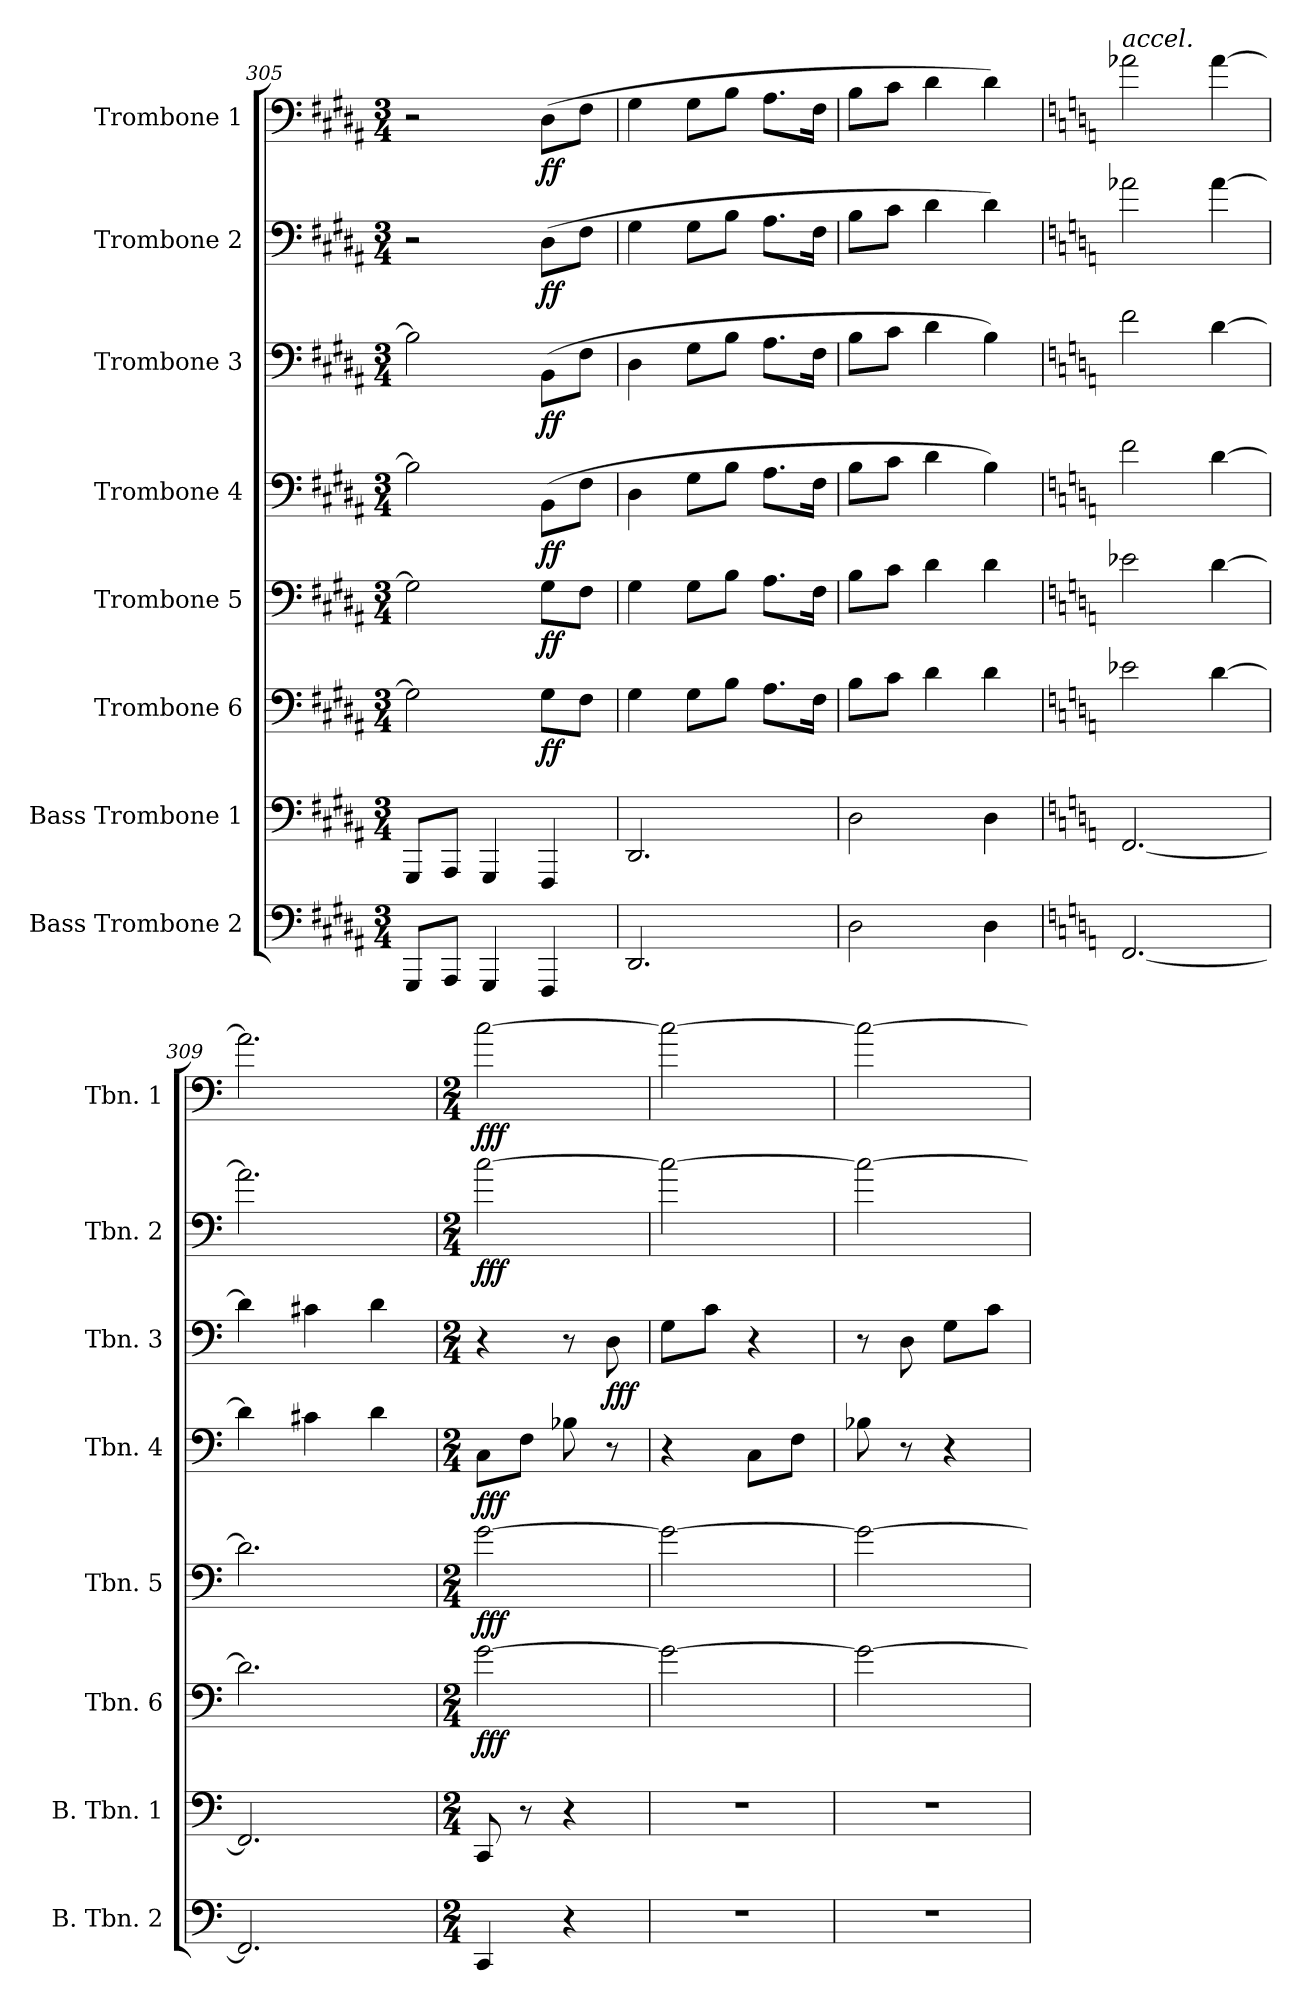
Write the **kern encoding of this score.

**kern	**kern	**kern	**dynam	**kern	**dynam	**kern	**dynam	**kern	**dynam	**kern	**dynam	**kern	**dynam
*part8	*part7	*part6	*part6	*part5	*part5	*part4	*part4	*part3	*part3	*part2	*part2	*part1	*part1
*staff8	*staff7	*staff6	*staff6	*staff5	*staff5	*staff4	*staff4	*staff3	*staff3	*staff2	*staff2	*staff1	*staff1
*I"Bass Trombone 2	*I"Bass Trombone 1	*I"Trombone 6	*	*I"Trombone 5	*	*I"Trombone 4	*	*I"Trombone 3	*	*I"Trombone 2	*	*I"Trombone 1	*
*I'B. Tbn. 2	*I'B. Tbn. 1	*I'Tbn. 6	*	*I'Tbn. 5	*	*I'Tbn. 4	*	*I'Tbn. 3	*	*I'Tbn. 2	*	*I'Tbn. 1	*
*clefF4	*clefF4	*clefF4	*	*clefF4	*	*clefF4	*	*clefF4	*	*clefF4	*	*clefF4	*
*k[f#c#g#d#a#]	*k[f#c#g#d#a#]	*k[f#c#g#d#a#]	*	*k[f#c#g#d#a#]	*	*k[f#c#g#d#a#]	*	*k[f#c#g#d#a#]	*	*k[f#c#g#d#a#]	*	*k[f#c#g#d#a#]	*
*M3/4	*M3/4	*M3/4	*	*M3/4	*	*M3/4	*	*M3/4	*	*M3/4	*	*M3/4	*
=305	=305	=305	=305	=305	=305	=305	=305	=305	=305	=305	=305	=305	=305
8GGG#/L	8GGG#/L	2G#\]	.	2G#\]	.	2B\]	.	2B\]	.	2r	.	2r	.
8AAA#/J	8AAA#/J	.	.	.	.	.	.	.	.	.	.	.	.
4GGG#/	4GGG#/	.	.	.	.	.	.	.	.	.	.	.	.
!	!	!	!LO:DY:b	!	!LO:DY:b	!	!LO:DY:b	!	!LO:DY:b	!	!LO:DY:b	!	!LO:DY:b
4FFF#/	4FFF#/	8G#\L	ff	8G#\L	ff	(8BB\L	ff	(8BB\L	ff	(8D#\L	ff	(8D#\L	ff
.	.	8F#\J	.	8F#\J	.	8F#\J	.	8F#\J	.	8F#\J	.	8F#\J	.
=306	=306	=306	=306	=306	=306	=306	=306	=306	=306	=306	=306	=306	=306
2.DD#/	2.DD#/	4G#\	.	4G#\	.	4D#\	.	4D#\	.	4G#\	.	4G#\	.
.	.	8G#\L	.	8G#\L	.	8G#\L	.	8G#\L	.	8G#\L	.	8G#\L	.
.	.	8B\J	.	8B\J	.	8B\J	.	8B\J	.	8B\J	.	8B\J	.
.	.	8.A#\L	.	8.A#\L	.	8.A#\L	.	8.A#\L	.	8.A#\L	.	8.A#\L	.
.	.	16F#\Jk	.	16F#\Jk	.	16F#\Jk	.	16F#\Jk	.	16F#\Jk	.	16F#\Jk	.
!!LO:PB:g=z
=307	=307	=307	=307	=307	=307	=307	=307	=307	=307	=307	=307	=307	=307
2D#\	2D#\	8B\L	.	8B\L	.	8B\L	.	8B\L	.	8B\L	.	8B\L	.
.	.	8c#\J	.	8c#\J	.	8c#\J	.	8c#\J	.	8c#\J	.	8c#\J	.
.	.	4d#\	.	4d#\	.	4d#\	.	4d#\	.	4d#\	.	4d#\	.
4D#\	4D#\	4d#\	.	4d#\	.	4B\)	.	4B\)	.	4d#\)	.	4d#\)	.
=308	=308	=308	=308	=308	=308	=308	=308	=308	=308	=308	=308	=308	=308
*k[]	*k[]	*k[]	*	*k[]	*	*k[]	*	*k[]	*	*k[]	*	*k[]	*
!	!	!	!	!	!	!	!	!	!	!	!	!LO:TX:a:i:t=accel.	!
[2.FF/	[2.FF/	2e-X\	.	2e-X\	.	2f\	.	2f\	.	2a-X\	.	2a-X\	.
.	.	[4d\	.	[4d\	.	[4d\	.	[4d\	.	[4a-\	.	[4a-\	.
=309	=309	=309	=309	=309	=309	=309	=309	=309	=309	=309	=309	=309	=309
2.FF/]	2.FF/]	2.d\]	.	2.d\]	.	4d\]	.	4d\]	.	2.a-\]	.	2.a-\]	.
.	.	.	.	.	.	4c#X\	.	4c#X\	.	.	.	.	.
.	.	.	.	.	.	4d\	.	4d\	.	.	.	.	.
=310	=310	=310	=310	=310	=310	=310	=310	=310	=310	=310	=310	=310	=310
*M2/4	*M2/4	*M2/4	*	*M2/4	*	*M2/4	*	*M2/4	*	*M2/4	*	*M2/4	*
*	*	*	*	*	*	*	*	*	*	*	*	*MM190	*
!	!	!	!LO:DY:b	!	!LO:DY:b	!	!LO:DY:b	!	!	!	!LO:DY:b	!	!LO:DY:b
4CC/	8CC/	[2g\	fff	[2g\	fff	8C\L	fff	4r	.	[2cc\	fff	[2cc\	fff
.	8r	.	.	.	.	8F\J	.	.	.	.	.	.	.
4r	4r	.	.	.	.	8B-X\	.	8r	.	.	.	.	.
!	!	!	!	!	!	!	!	!	!LO:DY:b	!	!	!	!
.	.	.	.	.	.	8r	.	8D\	fff	.	.	.	.
=311	=311	=311	=311	=311	=311	=311	=311	=311	=311	=311	=311	=311	=311
2r	2r	2g\_	.	2g\_	.	4r	.	8G\L	.	2cc\_	.	2cc\_	.
.	.	.	.	.	.	.	.	8c\J	.	.	.	.	.
.	.	.	.	.	.	8C\L	.	4r	.	.	.	.	.
.	.	.	.	.	.	8F\J	.	.	.	.	.	.	.
=312	=312	=312	=312	=312	=312	=312	=312	=312	=312	=312	=312	=312	=312
2r	2r	2g\_	.	2g\_	.	8B-X\	.	8r	.	2cc\_	.	2cc\_	.
.	.	.	.	.	.	8r	.	8D\	.	.	.	.	.
.	.	.	.	.	.	4r	.	8G\L	.	.	.	.	.
.	.	.	.	.	.	.	.	8c\J	.	.	.	.	.
=	=	=	=	=	=	=	=	=	=	=	=	=	=
*-	*-	*-	*-	*-	*-	*-	*-	*-	*-	*-	*-	*-	*-
